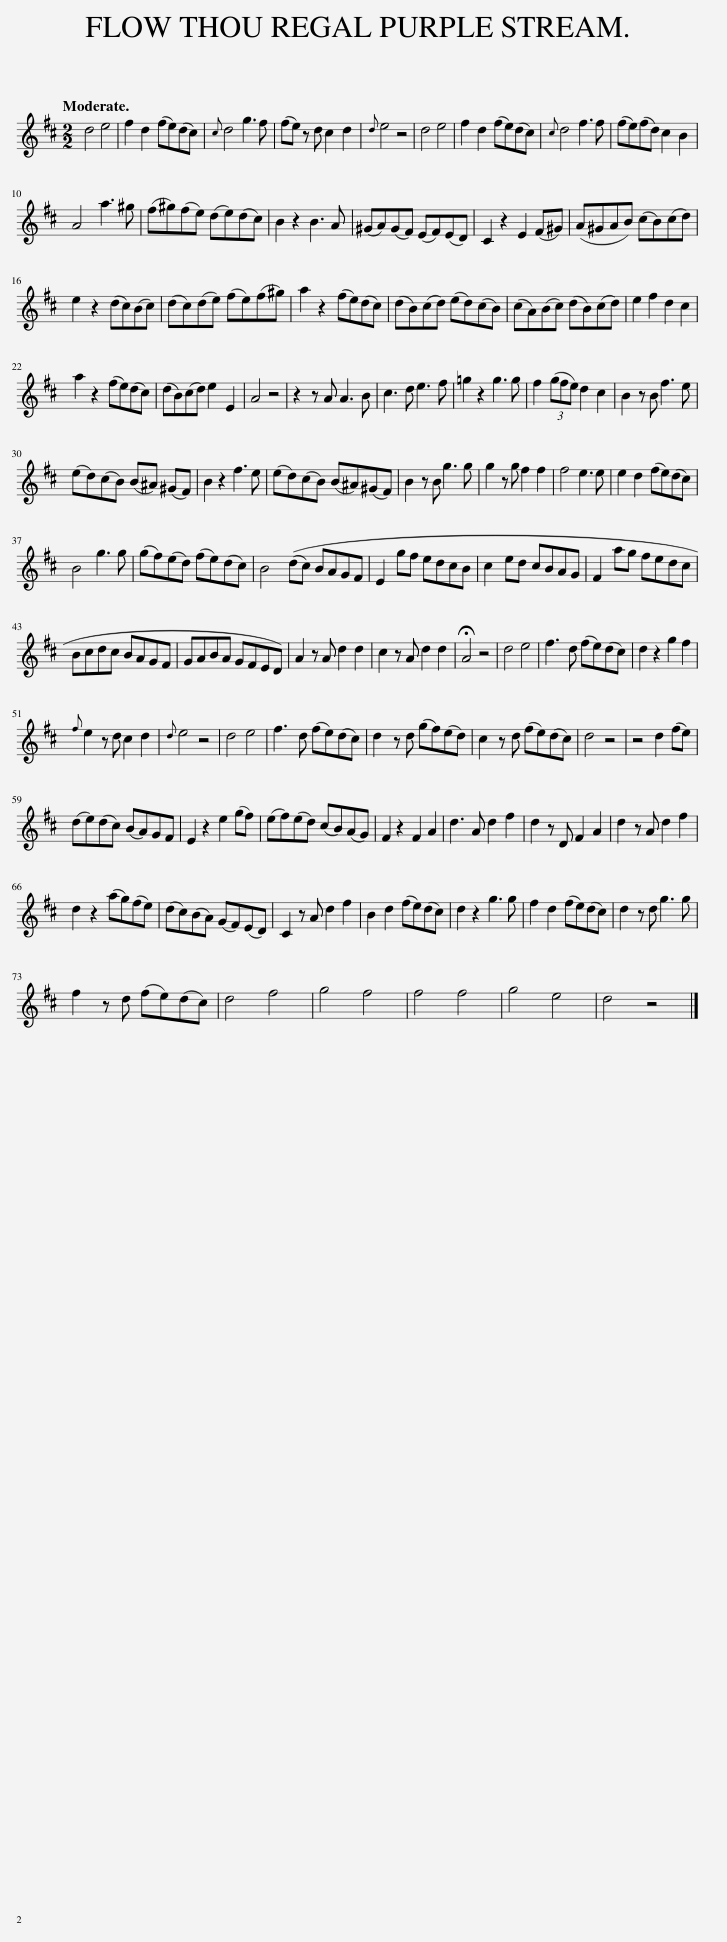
X:1
L:1/8
Q:1/4=120
M:2/2
I:linebreak $
K:D
V:1 treble
V:1
 d4 e4 | f2 d2 (fe)(dc) |{c} d4 g3 f | (fe) z d c2 d2 |{d} e4 z4 | %5
 d4 e4 | f2 d2 (fe)(dc) |{c} d4 f3 f | (fe)(fd) c2 B2 |$ A4 a3 ^g | %10
 (f^g)(fe) (de)(dc) | B2 z2 B3 A | (^GA)(GF) (EF)(ED) | C2 z2 E2 (F^G) | (A^GAB) (cB)(cd) |$ %15
 e2 z2 (dc)(Bc) | (dc)(de) (fe)(f^g) | a2 z2 (fe)(dc) | (dB)(cd) (ed)(cB) | (cA)(Bc) (dB)(cd) | %20
 e2 f2 d2 c2 |$ a2 z2 (fe)(dc) | (dB)(cd) e2 E2 | A4 z4 | z2 z A A3 B | %25
 c3 d e3 f | =g2 z2 g3 g | f2 (3(gfe) d2 c2 | B2 z B f3 e |$ (ed)(cB) (B^A) (^GF) | %30
 B2 z2 f3 e | (ed)(cB) (B^A)(^GF) | B2 z B g3 g | g2 z g f2 f2 | f4 e3 e | %35
 e2 d2 (fe)(dc) |$ B4 g3 g | (gf)(ed) (fe)(dc) | B4 ((dc) BAGF | E2 gf edcB | %40
 c2 ed cBAG | F2 ag fedc |$ Bcdc BAGF | GABA GFED) | A2 z A d2 d2 | %45
 c2 z A d2 d2 | !fermata!A4 z4 | d4 e4 | f3 d (fe)(dc) | d2 z2 g2 f2 |$ %50
{f} e2 z d c2 d2 |{d} e4 z4 | d4 e4 | f3 d (fe)(dc) | d2 z d (gf)(ed) | %55
 c2 z d (fe)(dc) | d4 z4 | z4 d2 (fe) |$ (de)(dc) (BA)GF | E2 z2 e2 (gf) | %60
 (ef)(ed) (cB)(AG) | F2 z2 F2 A2 | d3 A d2 f2 | d2 z D F2 A2 | d2 z A d2 f2 |$ %65
 d2 z2 (ag)(fe) | (dc)(BA) (GF)(ED) | C2 z A d2 f2 | B2 d2 (fe)(dc) | d2 z2 g3 g | %70
 f2 d2 (fe)(dc) | d2 z d g3 g |$ f2 z d (fe)(dc) | d4 f4 | g4 f4 | %75
 f4 f4 | g4 e4 | d4 z4 |] %78
